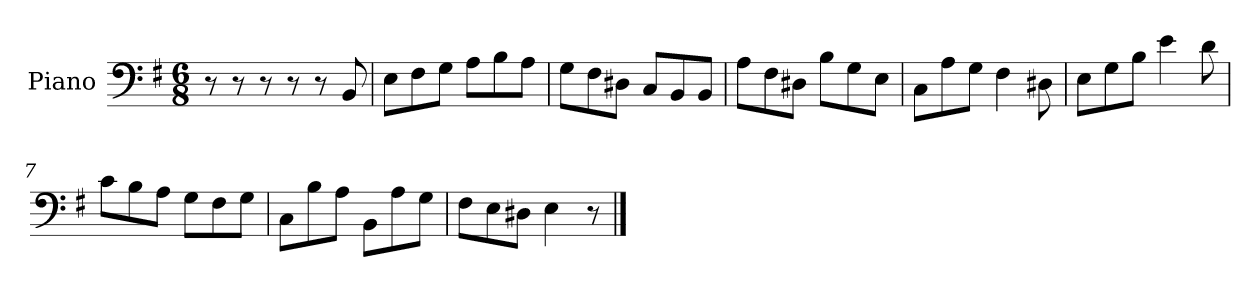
**kern
*part1
*staff1
*I"Piano
*I'Pno
*clefF4
*k[f#]
*M6/8
=1
8r
8r
8r
8r
8r
8BB/
=2
8E\L
8F#\
8G\J
8A\L
8B\
8A\J
=3
8G\L
8F#\
8D#X\J
8C/L
8BB/
8BB/J
=4
8A\L
8F#\
8D#X\J
8B\L
8G\
8E\J
=5
8C\L
8A\
8G\J
4F#\
8D#X\
=6
8E\L
8G\
8B\J
4e\
8d\
=7
8c\L
8B\
8A\J
8G\L
8F#\
8G\J
=8
8C\L
8B\
8A\J
8BB\L
8A\
8G\J
=9
8F#\L
8E\
8D#X\J
4E\
8r
==
*-
